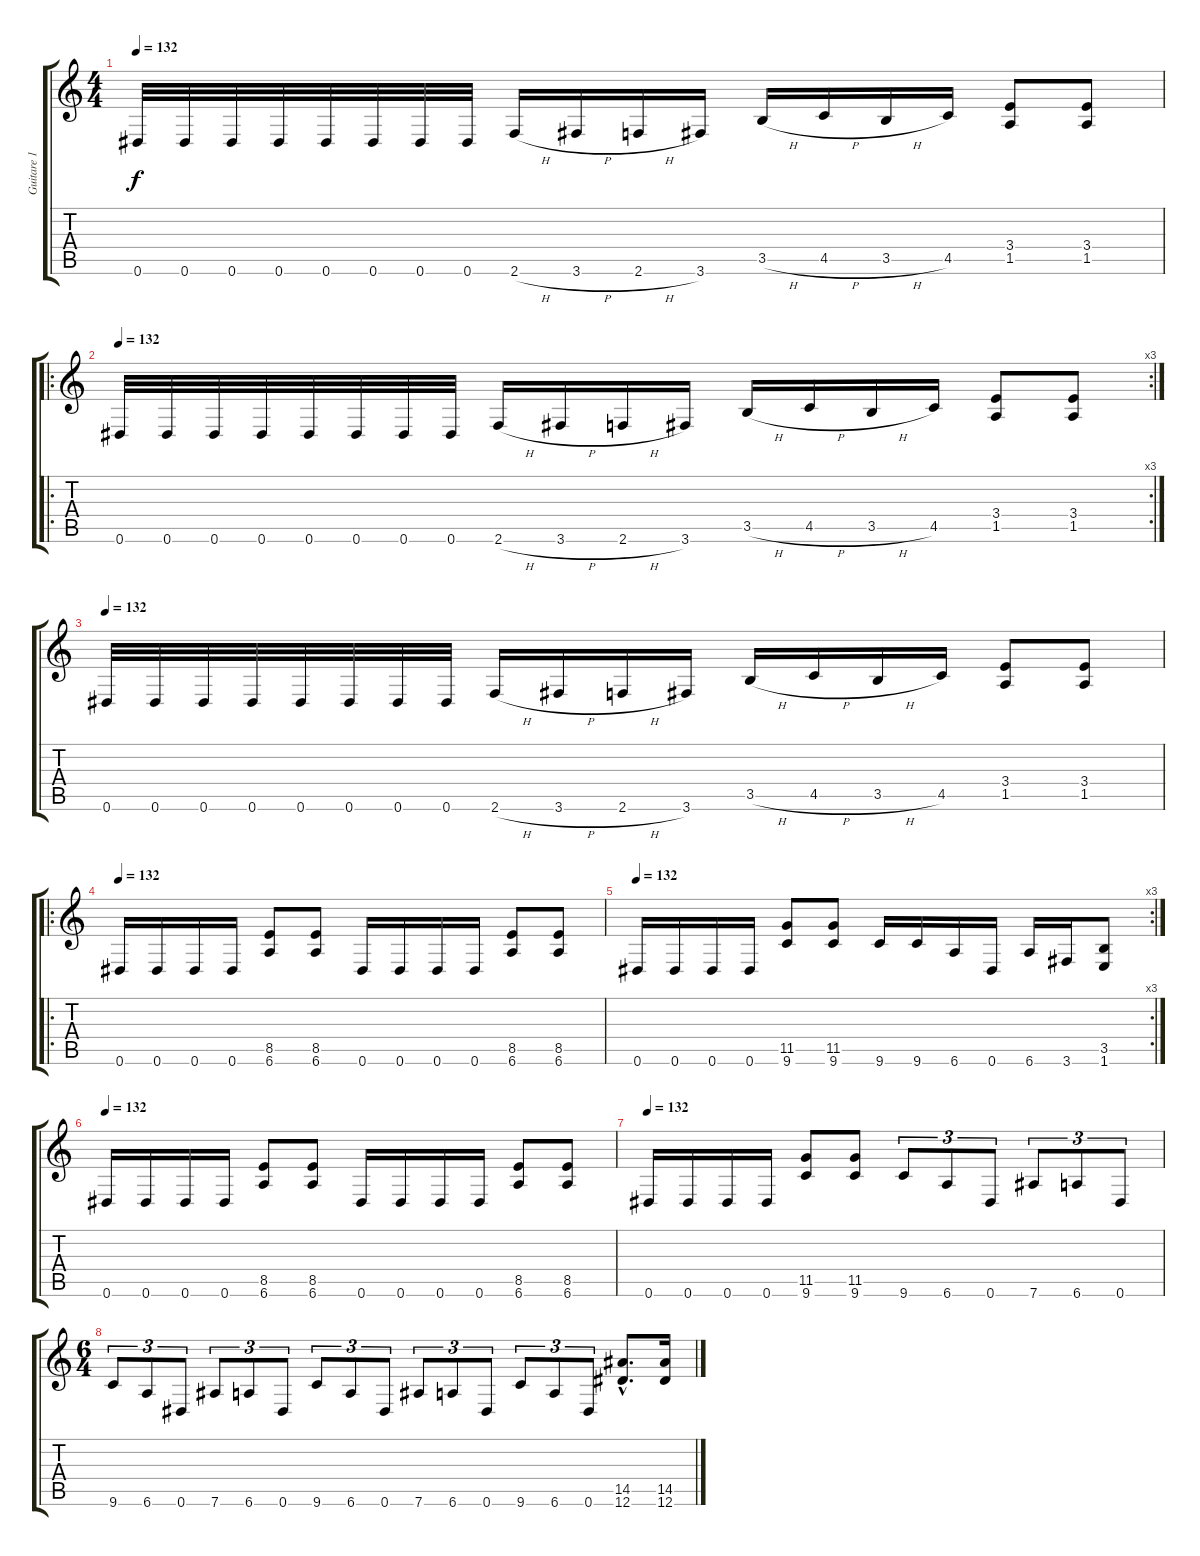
\track ("Guitare 1" "Guitare 1") {instrument distortionguitar}
\staff {score tabs}
\tuning (Eb4 Bb3 Gb3 Db3 Ab2 Eb2) {hide}
\ts (4 4)
\tempo 132
\clef g2
\ks c
0.6.32{dy f} 0.6.32 0.6.32 0.6.32 0.6.32 0.6.32 0.6.32 0.6.32 2.6{h}.16 3.6{h}.16 2.6{h}.16 3.6.16 3.5{h}.16 4.5{h}.16 3.5{h}.16 4.5.16 (3.4 1.5).8 (3.4 1.5).8 |
\ro
\rc 3
\tempo 132
0.6.32 0.6.32 0.6.32 0.6.32 0.6.32 0.6.32 0.6.32 0.6.32 2.6{h}.16 3.6{h}.16 2.6{h}.16 3.6.16 3.5{h}.16 4.5{h}.16 3.5{h}.16 4.5.16 (3.4 1.5).8 (3.4 1.5).8 |
\tempo 132
0.6.32 0.6.32 0.6.32 0.6.32 0.6.32 0.6.32 0.6.32 0.6.32 2.6{h}.16 3.6{h}.16 2.6{h}.16 3.6.16 3.5{h}.16 4.5{h}.16 3.5{h}.16 4.5.16 (3.4 1.5).8 (3.4 1.5).8 |
\ro
\tempo 132
0.6.16 0.6.16 0.6.16 0.6.16 (8.5 6.6).8 (8.5 6.6).8 0.6.16 0.6.16 0.6.16 0.6.16 (8.5 6.6).8 (8.5 6.6).8 |
\rc 3
\tempo 132
0.6.16 0.6.16 0.6.16 0.6.16 (11.5 9.6).8 (11.5 9.6).8 9.6.16 9.6.16 6.6.16 0.6.16 6.6.16 3.6.16 (3.5 1.6).8 |
\tempo 132
0.6.16 0.6.16 0.6.16 0.6.16 (8.5 6.6).8 (8.5 6.6).8 0.6.16 0.6.16 0.6.16 0.6.16 (8.5 6.6).8 (8.5 6.6).8 |
\tempo 132
0.6.16 0.6.16 0.6.16 0.6.16 (11.5 9.6).8 (11.5 9.6).8 9.6.8{tu (3 2)} 6.6.8{tu (3 2)} 0.6.8{tu (3 2)} 7.6.8{tu (3 2)} 6.6.8{tu (3 2)} 0.6.8{tu (3 2)} |
\ts (6 4)
9.6.8{tu (3 2)} 6.6.8{tu (3 2)} 0.6.8{tu (3 2)} 7.6.8{tu (3 2)} 6.6.8{tu (3 2)} 0.6.8{tu (3 2)} 9.6.8{tu (3 2)} 6.6.8{tu (3 2)} 0.6.8{tu (3 2)} 7.6.8{tu (3 2)} 6.6.8{tu (3 2)} 0.6.8{tu (3 2)} 9.6.8{tu (3 2)} 6.6.8{tu (3 2)} 0.6.8{tu (3 2)} (14.5{hac} 12.6{hac}).8{d} (14.5 12.6).16
